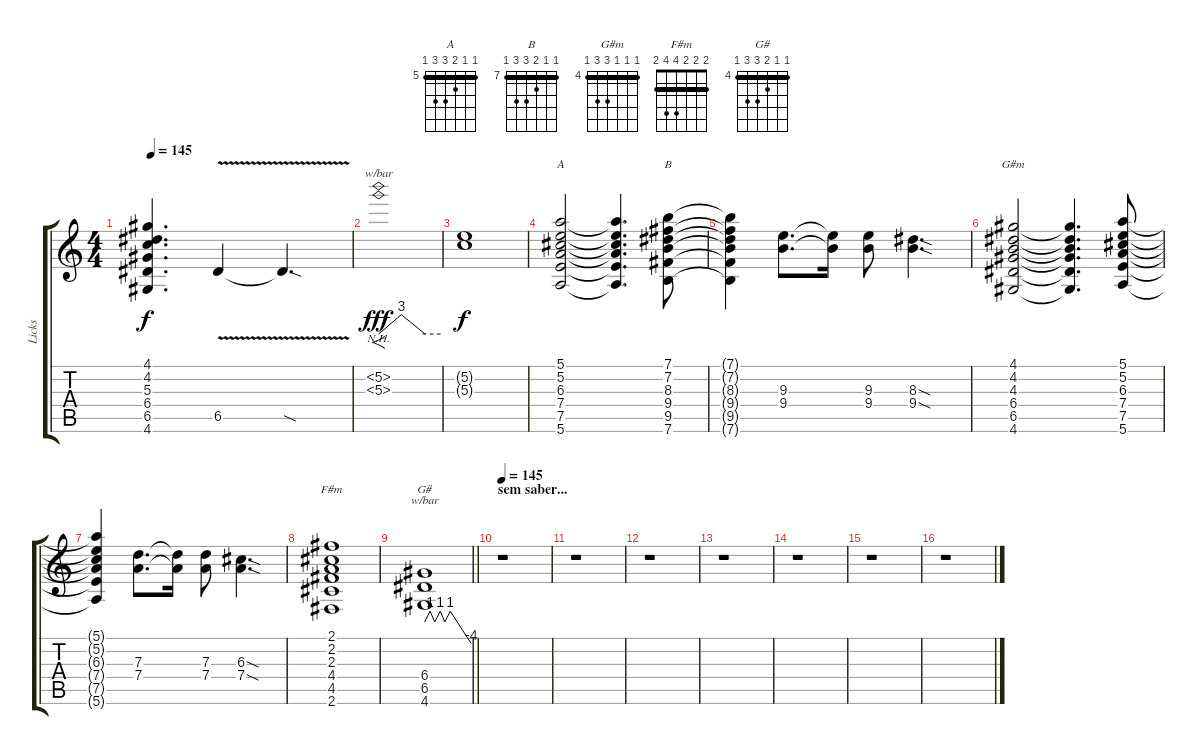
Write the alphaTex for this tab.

\track ("Licks" "Licks") {instrument distortionguitar}
\staff {score tabs}
\tuning (E4 B3 G3 D3 A2 E2) {hide}
\chord ("A" 5 5 6 7 7 5) {firstfret 5 barre 5}
\chord ("B" 7 7 8 9 9 7) {firstfret 7 barre 7}
\chord ("G#m" 4 4 4 6 6 4) {firstfret 4 barre 4}
\chord ("F#m" 2 2 2 4 4 2) {barre 2}
\chord ("G#" 4 4 5 6 6 4) {firstfret 4 barre 4}
\ts (4 4)
\tempo 145
\clef g2
\ks c
(4.1{t} 4.2{t} 5.3{t} 6.4{t} 6.5{t} 4.6{t}).4{d dy f} 6.5{v}.4 6.5{sod t}.4{d} |
(5.2{nh} 5.3{nh}).1{f tbe (custom default 0 0 22 12 45 0 60 0) dy fff} |
(5.2{t} 5.3{t}).1{dy f} |
(5.1 5.2 6.3 7.4 7.5 5.6).2{ch "A"} (5.1{t} 5.2{t} 6.3{t} 7.4{t} 7.5{t} 5.6{t}).4{d} (7.1 7.2 8.3 9.4 9.5 7.6).8{ch "B"} |
(7.1{t} 7.2{t} 8.3{t} 9.4{t} 9.5{t} 7.6{t}).4 (9.3 9.4).8{d} (9.3{t} 9.4{t}).16 (9.3 9.4).8 (8.3{sod} 9.4{sod}).4{d} |
(4.1 4.2 4.3 6.4 6.5 4.6).2{ch "G#m"} (4.1{t} 4.2{t} 4.3{t} 6.4{t} 6.5{t} 4.6{t}).4{d} (5.1 5.2 6.3 7.4 7.5 5.6).8 |
(5.1{t} 5.2{t} 6.3{t} 7.4{t} 7.5{t} 5.6{t}).4 (7.3 7.4).8{d} (7.3{t} 7.4{t}).16 (7.3 7.4).8 (6.3{sod} 7.4{sod}).4{d} |
(2.1 2.2 2.3 4.4 4.5 2.6).1{ch "F#m"} |
\barLineRight lightlight
(6.4 6.5 4.6).1{tbe (custom default 0 0 7 4 13 0 20 4 26 0 33 4 60 -16) ch "G#"} |
\section ("" "sem saber...")
\tempo 145
r.1 |
r.1 |
r.1 |
r.1 |
r.1 |
r.1 |
r.1
